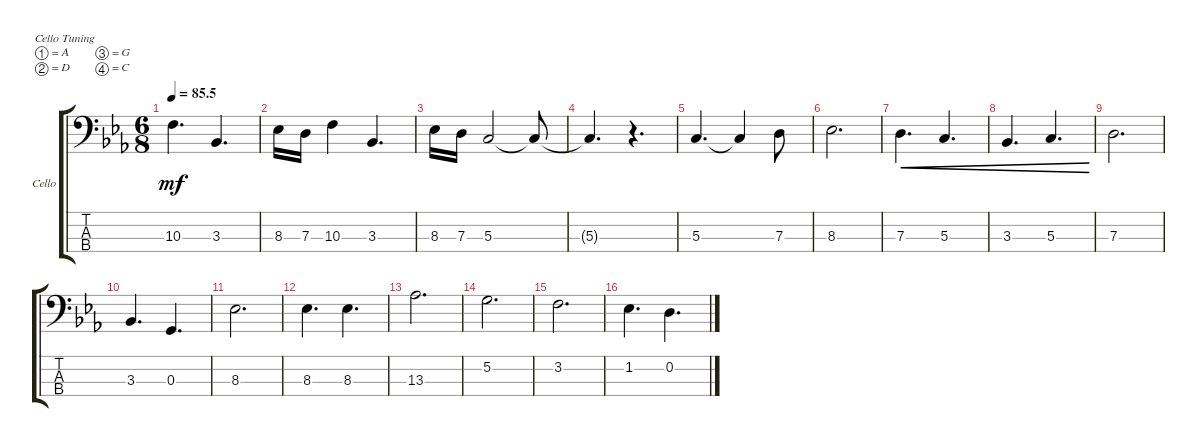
\defaultSystemsLayout 4
\bracketExtendMode groupsimilarinstruments
\firstSystemTrackNameOrientation horizontal
\otherSystemsTrackNameOrientation horizontal
\track ("Cello" "Cello") {instrument cello}
\staff {score tabs}
\tuning (A3 D3 G2 C2)
\ts (6 8)
\tempo
85.5
\accidentals auto
\clef f4
\ottava regular
\simile none
\ks cminor
10.3.4{d dy mf} 3.3.4{d} |
8.3.16 7.3.16 10.3.4 3.3.4{d} |
8.3.16 7.3.16 5.3.2 5.3{t}.8 |
5.3{t}.4{d} r.4{d} |
5.3.4{d} 5.3{t}.4 7.3.8 |
8.3.2{d} |
7.3.4{d cre} 5.3.4{d cre} |
3.3.4{d cre} 5.3.4{d cre} |
7.3.2{d} |
3.3.4{d} 0.3.4{d} |
8.3.2{d} |
8.3.4{d} 8.3.4{d} |
13.3.2{d} |
5.2.2{d} |
3.2.2{d} |
1.2.4{d} 0.2.4{d}
